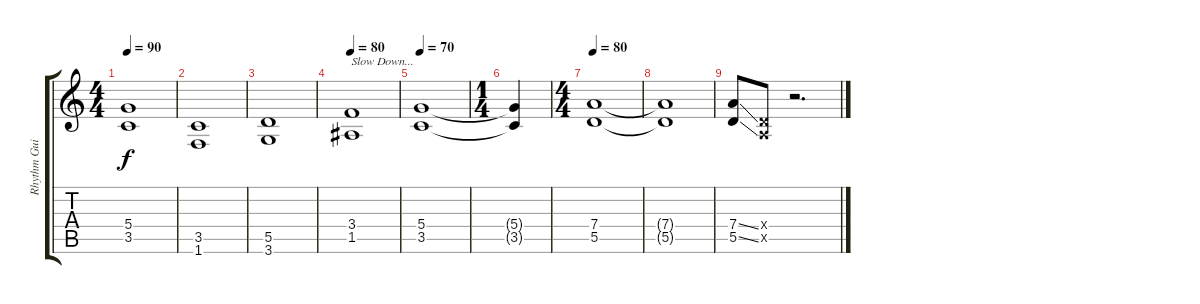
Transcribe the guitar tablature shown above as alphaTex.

\track ("Rhythm Guitar 1" "Rhythm Gui") {instrument distortionguitar}
\staff {score tabs}
\tuning (E4 B3 G3 D3 A2 E2) {hide}
\ts (4 4)
\tempo 90
\clef g2
\ks c
(5.4 3.5).1{dy f} |
(3.5 1.6).1 |
(5.5 3.6).1 |
\tempo 80
(3.4 1.5).1{txt "Slow Down..."} |
\tempo 70
(5.4 3.5).1 |
\ts (1 4)
(5.4{t} 3.5{t}).4 |
\ts (4 4)
\tempo 80
(7.4 5.5).1 |
(7.4{t} 5.5{t}).1 |
(7.4{ss} 5.5{ss}).8 (0.4{x} 0.5{x}).8 r.2{d}
